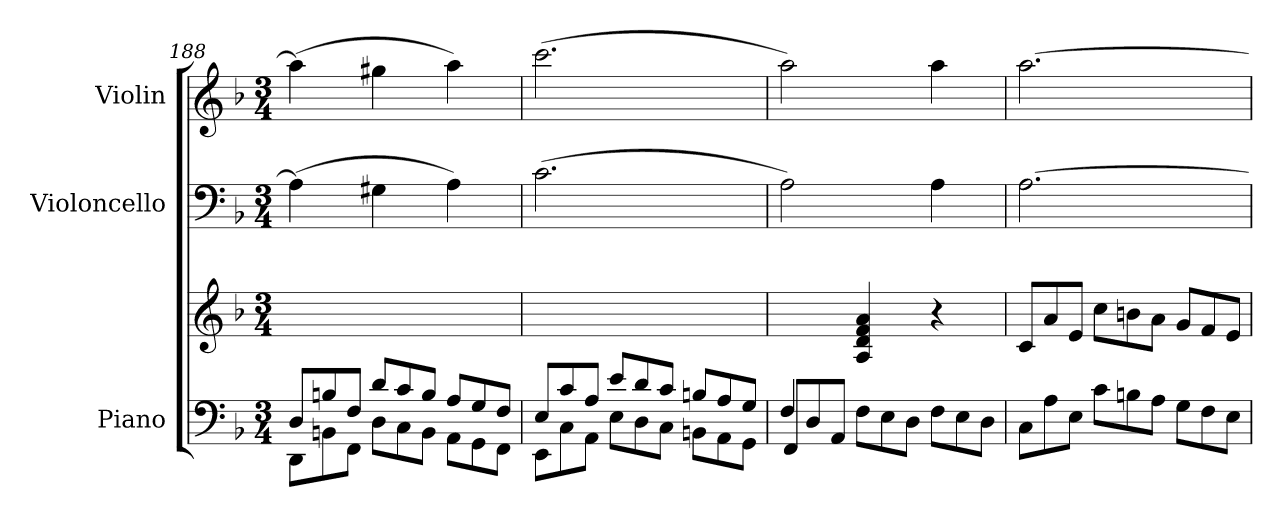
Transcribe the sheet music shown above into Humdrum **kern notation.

**kern	**kern	**kern	**kern
*part3	*part3	*part2	*part1
*staff4	*staff3	*staff2	*staff1
*I"Piano	*	*I"Violoncello	*I"Violin
*I'Pno	*	*I'Vc	*I'Vln
*clefF4	*clefG2	*clefF4	*clefG2
*k[b-]	*k[b-]	*k[b-]	*k[b-]
*M3/4	*M3/4	*M3/4	*M3/4
*Xtuplet	*	*	*
=188	=188	=188	=188
*^	*	*	*
12D/L	12DD\L	2.ryy	(>4A\]	(>4aa\]
12Bn/	12BBn\	.	.	.
12F/J	12FF\J	.	.	.
12d/L	12D\L	.	4G#X\	4gg#X\
12c/	12C\	.	.	.
12B/J	12BB\J	.	.	.
12A/L	12AA\L	.	4A\)	4aa\)
12G/	12GG\	.	.	.
12F/J	12FF\J	.	.	.
!!LO:PB:g=z
=189	=189	=189	=189	=189
12E/L	12EE\L	2.ryy	(>2.c\	(>2.ccc\
12c/	12C\	.	.	.
12A/J	12AA\J	.	.	.
12e/L	12E\L	.	.	.
12d/	12D\	.	.	.
12c/J	12C\J	.	.	.
12Bn/L	12BBn\L	.	.	.
12A/	12AA\	.	.	.
12G/J	12GG\J	.	.	.
=190	=190	=190	=190	=190
4F/	12FF/L	4ryy	2A\)	2aa\)
.	12D/	.	.	.
.	12AA/J	.	.	.
2ryy	12F\L	4A/ 4d/ 4f/ 4a/	.	.
.	12E\	.	.	.
.	12D\J	.	.	.
.	12F\L	4r	4A\	4aa\
.	12E\	.	.	.
.	12D\J	.	.	.
*v	*v	*	*	*
=191	=191	=191	=191
*	*Xtuplet	*	*
12C\L	12c/L	[2.A\	[2.aa\
12A\	12a/	.	.
12E\J	12e/J	.	.
12c\L	12cc\L	.	.
12Bn\	12bn\	.	.
12A\J	12a\J	.	.
12G\L	12g/L	.	.
12F\	12f/	.	.
12E\J	12e/J	.	.
=	=	=	=
*-	*-	*-	*-
